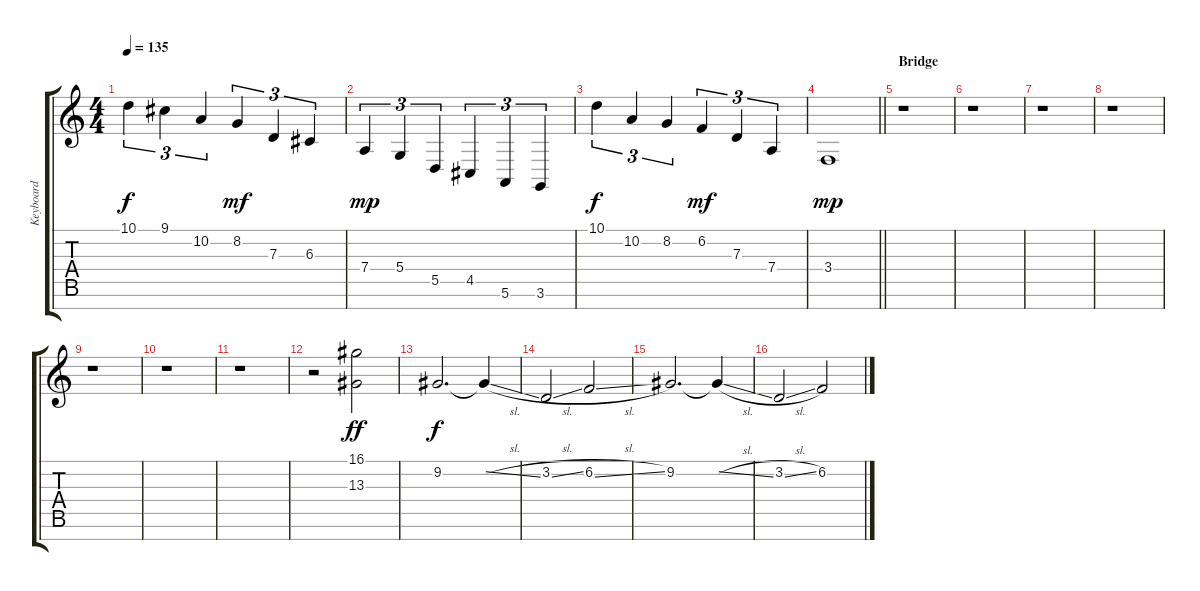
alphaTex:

\track ("Keyboard" "Keyboard") {instrument stringensemble1}
\staff {score tabs}
\tuning (E4 B3 G3 D3 A2 E2 B1) {hide}
\ts (4 4)
\tempo 135
\clef g2
\ks c
10.1.4{tu (3 2) dy f} 9.1.4{tu (3 2)} 10.2.4{tu (3 2)} 8.2.4{tu (3 2) dy mf} 7.3.4{tu (3 2)} 6.3.4{tu (3 2)} |
7.4.4{tu (3 2) dy mp} 5.4.4{tu (3 2)} 5.5.4{tu (3 2)} 4.5.4{tu (3 2)} 5.6.4{tu (3 2)} 3.6.4{tu (3 2)} |
10.1.4{tu (3 2) dy f} 10.2.4{tu (3 2)} 8.2.4{tu (3 2)} 6.2.4{tu (3 2) dy mf} 7.3.4{tu (3 2)} 7.4.4{tu (3 2)} |
\barLineRight lightlight
3.4.1{dy mp} |
\section ("" "Bridge")
r.1 |
r.1 |
r.1 |
r.1 |
r.1 |
r.1 |
r.1 |
r.2{instrument reversecymbal} (16.1 13.3).2{dy ff} |
9.2.2{d dy f instrument stringensemble1} 9.2{sl t}.4 |
3.2{sl}.2 6.2{sl}.2 |
9.2.2{d} 9.2{sl t}.4 |
3.2{sl}.2 6.2{sl}.2
